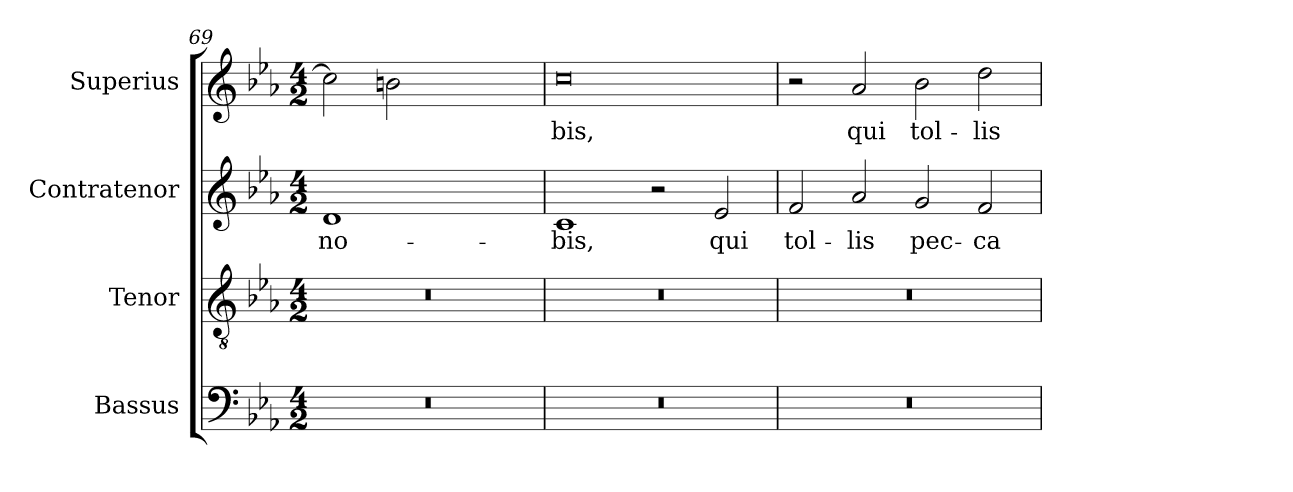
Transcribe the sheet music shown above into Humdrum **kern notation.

**kern	**kern	**kern	**text	**kern	**text
*part4	*part3	*part2	*part2	*part1	*part1
*staff4	*staff3	*staff2	*staff2	*staff1	*staff1
*I"Bassus	*I"Tenor	*I"Contratenor	*	*I"Superius	*
*I'B.	*I'T.	*	*	*	*
*clefF4	*clefGv2	*clefG2	*	*clefG2	*
*	*ITrd7c12	*ITrd7c12	*	*	*
*k[b-e-a-]	*k[b-e-a-]	*k[b-e-a-]	*	*k[b-e-a-]	*
*E-:	*E-:	*E-:	*	*E-:	*
*M4/2	*M4/2	*M4/2	*	*M4/2	*
=69	=69	=69	=69	=69	=69
!	!	!	!LO:LY:b:color=#000000	!	!
0r	0r	1Di	no-	2cci\]	.
.	.	.	.	2bi\	.
.	.	1ryy	.	1ryy	.
!!LO:LB:g=z
=70	=70	=70	=70	=70	=70
!LO:N:vis=1	!LO:N:vis=1	!	!	!	!
!	!	!	!LO:LY:b:color=#000000	!	!
!	!	!	!	!	!LO:LY:b:color=#000000
0r	0r	1Ci	-bis,	0cci	-bis,
.	.	2r	.	.	.
!	!	!	!LO:LY:b:color=#000000	!	!
.	.	2E-i/	qui	.	.
=71	=71	=71	=71	=71	=71
!LO:N:vis=1	!LO:N:vis=1	!	!	!	!
!	!	!	!LO:LY:b:color=#000000	!	!
0r	0r	2Fi/	tol-	2r	.
!	!	!	!LO:LY:b:color=#000000	!	!
!	!	!	!	!	!LO:LY:b:color=#000000
.	.	2A-i/	-lis	2a-i/	qui
!	!	!	!LO:LY:b:color=#000000	!	!
!	!	!	!	!	!LO:LY:b:color=#000000
.	.	2Gi/	pec-	2b-i\	tol-
!	!	!	!LO:LY:b:color=#000000	!	!
!	!	!	!	!	!LO:LY:b:color=#000000
.	.	2Fi/	-ca-	2ddi\	-lis
=	=	=	=	=	=
*-	*-	*-	*-	*-	*-
